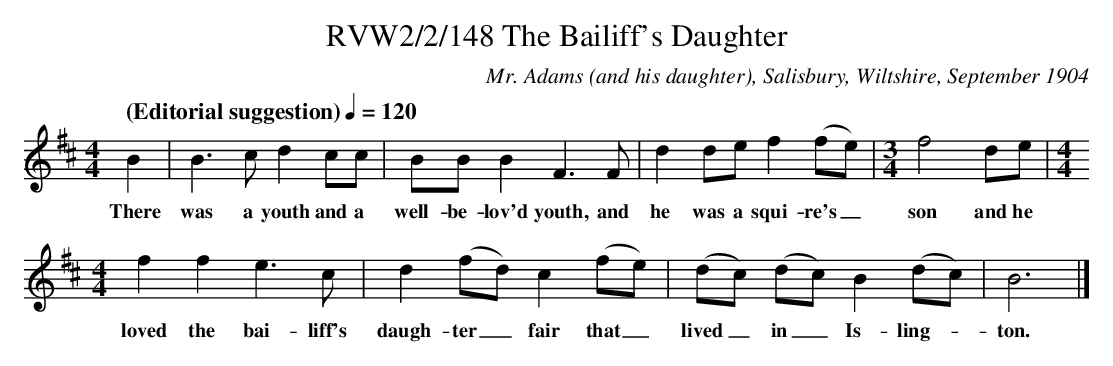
X:1
T:RVW2/2/148 The Bailiff's Daughter
C:Mr. Adams (and his daughter), Salisbury, Wiltshire, September 1904
L:1/8
Q: "(Editorial suggestion)" 1/4=120
M:4/4
K:D
B2 | B3 c d2 cc | BB B2 F3 F | d2 de f2 (fe) |[M:3/4] f4 de |[M:4/4]
w: There was a youth and a well-be-lov'd youth, and he was a squi-re's_ son and he
f2 f2 e3 c | d2 (fd) c2 (fe) | (dc) (dc) B2 (dc) | B6 |]
w: loved the bai-liff's daugh-ter_ fair that_ lived_ in_ Is-ling-*ton.
